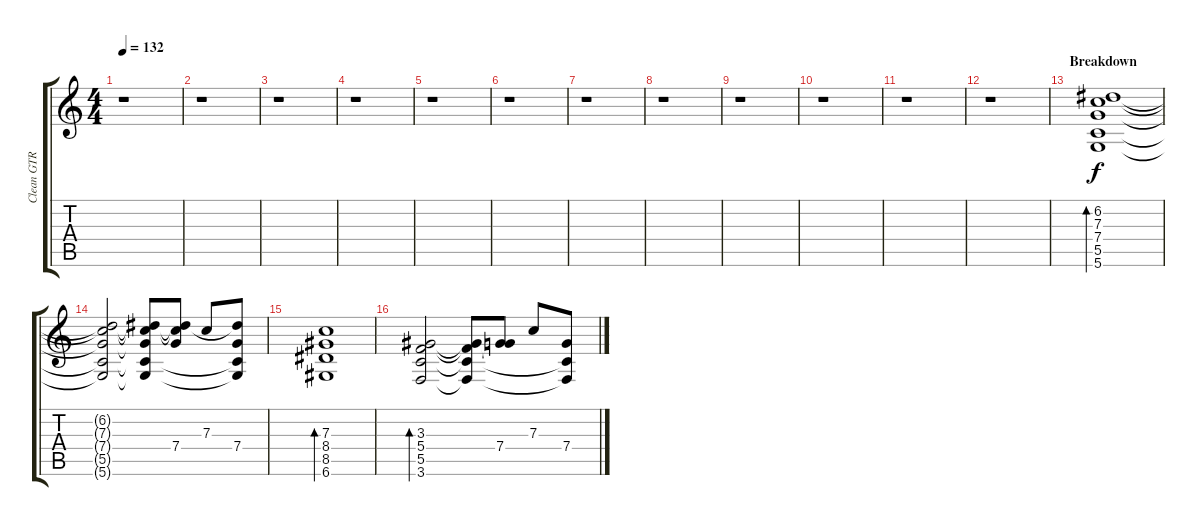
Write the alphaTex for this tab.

\track ("Clean GTR" "Clean GTR") {instrument electricguitarclean}
\staff {score tabs}
\tuning (D4 A3 F3 C3 G2 D2) {hide}
\ts (4 4)
\tempo 132
\clef g2
\ks c
r.1{dy f} |
r.1 |
r.1 |
r.1 |
r.1 |
r.1 |
r.1 |
r.1 |
r.1 |
r.1 |
r.1 |
r.1 |
\section ("" "Breakdown")
(6.2 7.3 7.4 5.5 5.6).1{bd 240} |
(6.2{t} 7.3{t} 7.4{t} 5.5{t} 5.6{t}).2 (6.2{t} 7.3{t} 7.4{t} 5.5{t} 5.6{t}).8 (6.2{t} 7.3{t} 7.4).8 7.3.8 (6.2{t} 7.4 5.5{t} 5.6{t}).8 |
(7.3 8.4 8.5 6.6).1{bd 120} |
(3.3 5.4 5.5 3.6).2{bd 120} (3.3{t} 5.4{t} 5.5{t} 3.6{t}).8 (3.3{t} 7.4).8 7.3.8 (7.4 5.5{t} 3.6{t}).8
